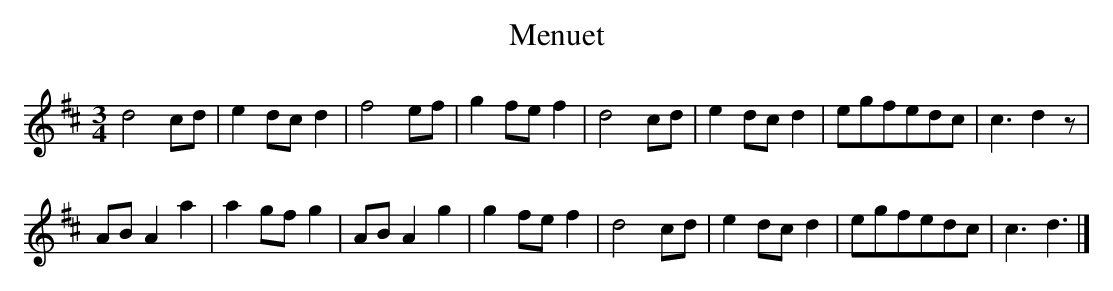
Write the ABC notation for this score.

X:1
T:Menuet
M:3/4
K:Dmaj
L:1/8
d4 cd|e2 dc d2|f4 ef|g2 fe f2|d4 cd|e2 dc d2|egfedc|c3 d2 z|
AB A2 a2|a2 gf g2|AB A2 g2|g2 fe f2|d4 cd|e2 dc d2|egfedc|c3 d3|]
